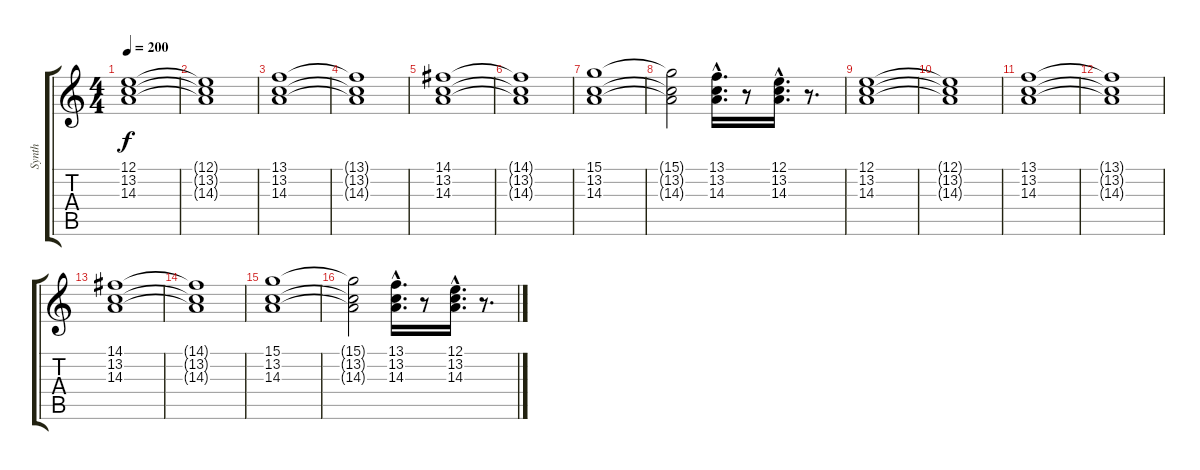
\track ("Synth" "Synth") {instrument rockorgan}
\staff {score tabs}
\tuning (E4 B3 G3 D3 A2 E2) {hide}
\ts (4 4)
\tempo 200
\clef g2
\ks c
(12.1 13.2 14.3).1{dy f} |
(12.1{t} 13.2{t} 14.3{t}).1 |
(13.1 13.2 14.3).1 |
(13.1{t} 13.2{t} 14.3{t}).1 |
(14.1 13.2 14.3).1 |
(14.1{t} 13.2{t} 14.3{t}).1 |
(15.1 13.2 14.3).1 |
(15.1{t} 13.2{t} 14.3{t}).2 (13.1{hac} 13.2{hac} 14.3{hac}).16{d} r.8 (12.1{hac} 13.2{hac} 14.3{hac}).16{d} r.8{d} |
(12.1 13.2 14.3).1 |
(12.1{t} 13.2{t} 14.3{t}).1 |
(13.1 13.2 14.3).1 |
(13.1{t} 13.2{t} 14.3{t}).1 |
(14.1 13.2 14.3).1 |
(14.1{t} 13.2{t} 14.3{t}).1 |
(15.1 13.2 14.3).1 |
(15.1{t} 13.2{t} 14.3{t}).2 (13.1{hac} 13.2{hac} 14.3{hac}).16{d} r.8 (12.1{hac} 13.2{hac} 14.3{hac}).16{d} r.8{d}
